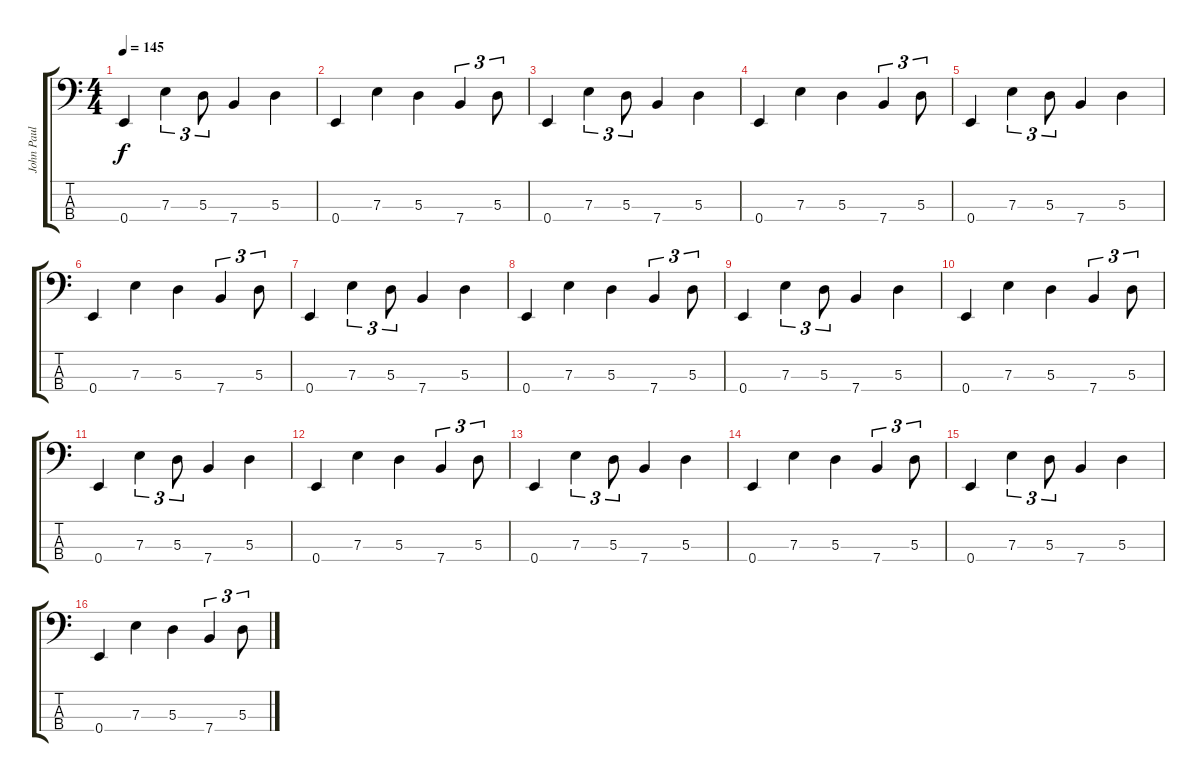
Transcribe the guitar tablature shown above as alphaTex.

\track ("John Paul Jones - Bass Guitar" "John Paul ") {instrument electricbassfinger}
\staff {score tabs}
\tuning (G2 D2 A1 E1) {hide}
\ts (4 4)
\tempo 145
\clef f4
\ks c
0.4.4{dy f} 7.3.4{tu (3 2)} 5.3.8{tu (3 2)} 7.4.4 5.3.4 |
0.4.4 7.3.4 5.3.4 7.4.4{tu (3 2)} 5.3.8{tu (3 2)} |
0.4.4 7.3.4{tu (3 2)} 5.3.8{tu (3 2)} 7.4.4 5.3.4 |
0.4.4 7.3.4 5.3.4 7.4.4{tu (3 2)} 5.3.8{tu (3 2)} |
0.4.4 7.3.4{tu (3 2)} 5.3.8{tu (3 2)} 7.4.4 5.3.4 |
0.4.4 7.3.4 5.3.4 7.4.4{tu (3 2)} 5.3.8{tu (3 2)} |
0.4.4 7.3.4{tu (3 2)} 5.3.8{tu (3 2)} 7.4.4 5.3.4 |
0.4.4 7.3.4 5.3.4 7.4.4{tu (3 2)} 5.3.8{tu (3 2)} |
0.4.4 7.3.4{tu (3 2)} 5.3.8{tu (3 2)} 7.4.4 5.3.4 |
0.4.4 7.3.4 5.3.4 7.4.4{tu (3 2)} 5.3.8{tu (3 2)} |
0.4.4 7.3.4{tu (3 2)} 5.3.8{tu (3 2)} 7.4.4 5.3.4 |
0.4.4 7.3.4 5.3.4 7.4.4{tu (3 2)} 5.3.8{tu (3 2)} |
0.4.4 7.3.4{tu (3 2)} 5.3.8{tu (3 2)} 7.4.4 5.3.4 |
0.4.4 7.3.4 5.3.4 7.4.4{tu (3 2)} 5.3.8{tu (3 2)} |
0.4.4 7.3.4{tu (3 2)} 5.3.8{tu (3 2)} 7.4.4 5.3.4 |
0.4.4 7.3.4 5.3.4 7.4.4{tu (3 2)} 5.3.8{tu (3 2)}
